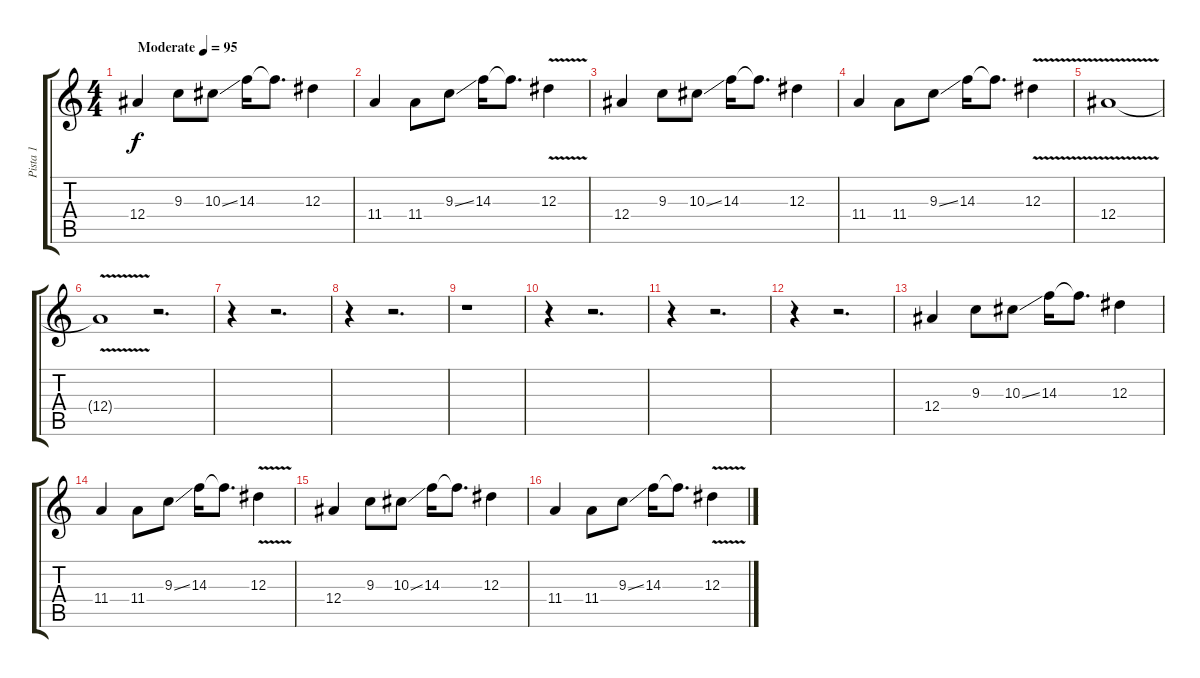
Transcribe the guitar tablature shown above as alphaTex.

\track ("Pista 1" "Pista 1") {instrument overdrivenguitar}
\staff {score tabs}
\tuning (C4 G3 Eb3 Bb2 F2 C2) {hide}
\ts (4 4)
\tempo (95 "Moderate")
\clef g2
\ks c
12.4.4{dy f instrument overdrivenguitar} 9.3.8 10.3{ss}.8 14.3.16 14.3{t}.8{d} 12.3.4 |
11.4.4 11.4.8 9.3{ss}.8 14.3.16 14.3{t}.8{d} 12.3{v}.4 |
12.4.4 9.3.8 10.3{ss}.8 14.3.16 14.3{t}.8{d} 12.3.4 |
11.4.4 11.4.8 9.3{ss}.8 14.3.16 14.3{t}.8{d} 12.3{v}.4 |
12.4{v}.1 |
12.4{v t}.1 r.2{d} |
r.4 r.2{d} |
r.4 r.2{d} |
r.1 |
r.4 r.2{d} |
r.4 r.2{d} |
r.4 r.2{d} |
12.4.4 9.3.8 10.3{ss}.8 14.3.16 14.3{t}.8{d} 12.3.4 |
11.4.4 11.4.8 9.3{ss}.8 14.3.16 14.3{t}.8{d} 12.3{v}.4 |
12.4.4 9.3.8 10.3{ss}.8 14.3.16 14.3{t}.8{d} 12.3.4 |
11.4.4 11.4.8 9.3{ss}.8 14.3.16 14.3{t}.8{d} 12.3{v}.4
